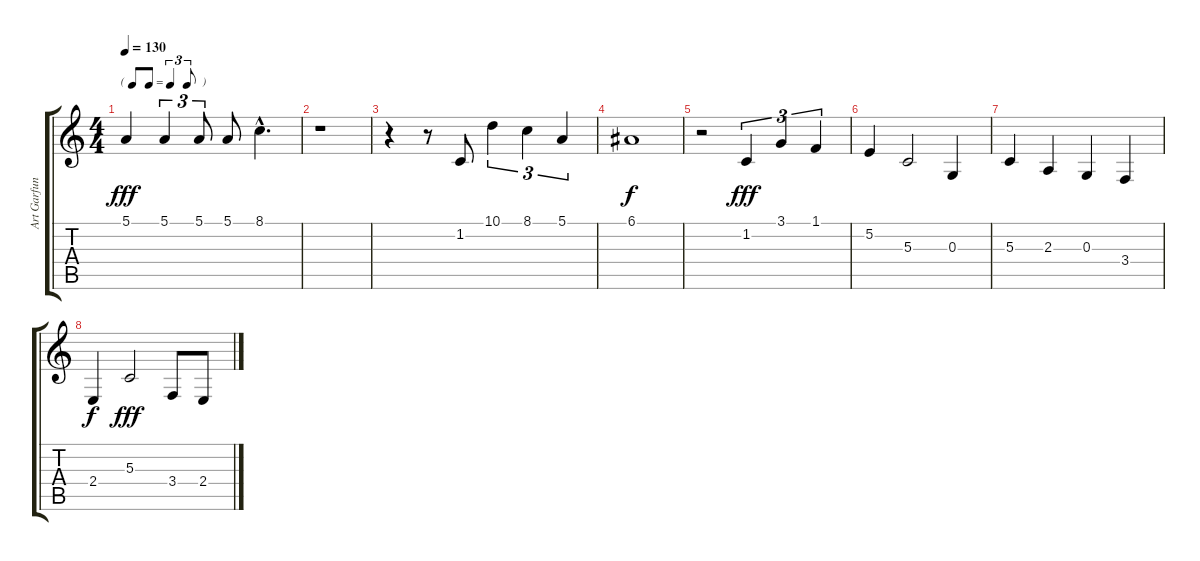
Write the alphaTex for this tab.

\track ("Art Garfunkel" "Art Garfun") {instrument acousticgrandpiano}
\staff {score tabs}
\tuning (E4 B3 G3 D3 A2 E2) {hide}
\ts (4 4)
\tf triplet8th
\tempo 130
\clef g2
\ks c
5.1{t}.4{dy fff} 5.1.4{tu (3 2) txt " "} 5.1.8{tu (3 2) txt " "} 5.1.8{txt " "} 8.1{hac}.4{d txt " "} |
r.1 |
r.4 r.8 1.2.8{txt " "} 10.1.4{tu (3 2) txt " "} 8.1.4{tu (3 2) txt " "} 5.1.4{tu (3 2) txt " "} |
6.1.1{txt " " dy f} |
r.2 1.2.4{tu (3 2) txt " " dy fff} 3.1.4{tu (3 2) txt " "} 1.1.4{tu (3 2) txt " "} |
5.2.4{txt " "} 5.3.2{txt " "} 0.3.4 |
5.3.4 2.3.4 0.3.4 3.4.4 |
2.4.4{dy f} 5.3.2{dy fff} 3.4.8 2.4.8
